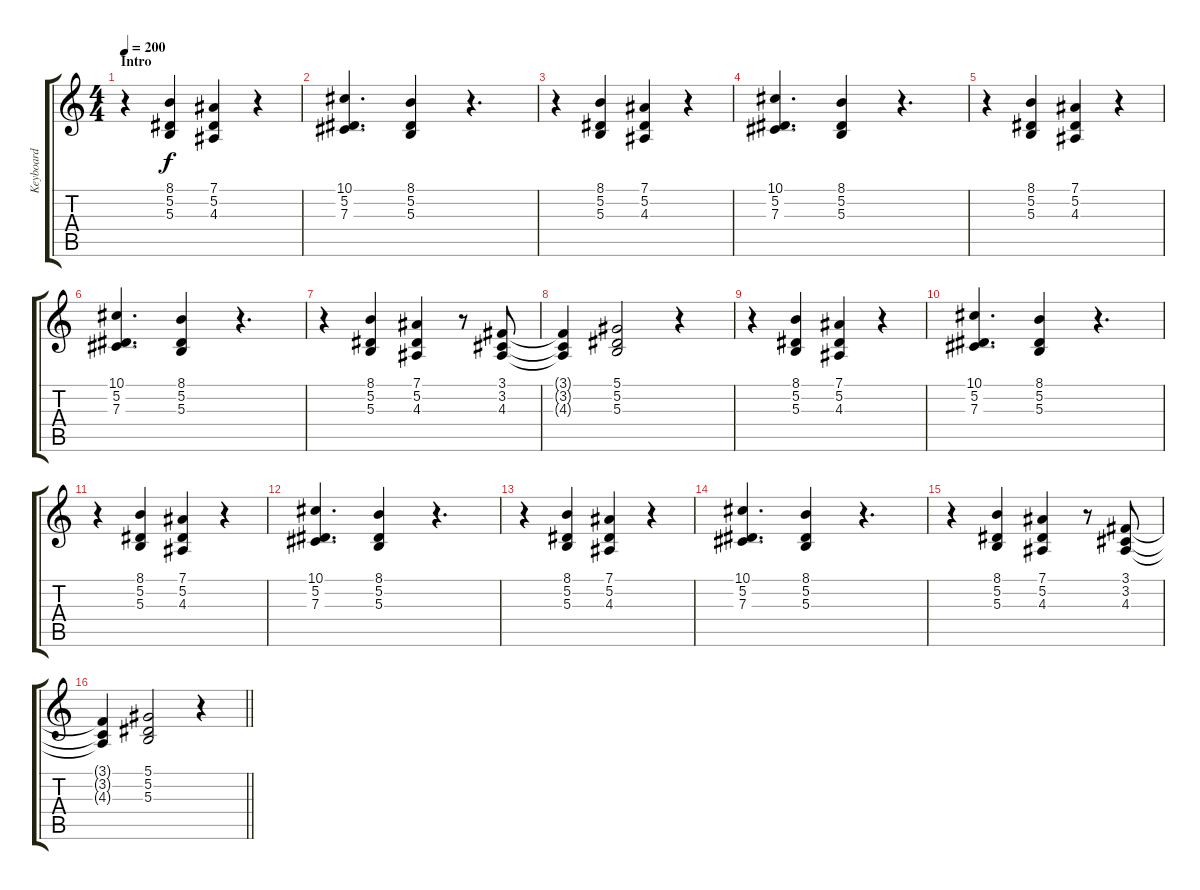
\track ("Keyboard" "Keyboard") {instrument harpsichord}
\staff {score tabs}
\tuning (Eb4 Bb3 Gb3 Db3 Ab2 Eb2) {hide}
\ts (4 4)
\section ("" "Intro")
\tempo 200
\clef g2
\ks c
r.4{dy f instrument harpsichord} (8.1 5.2 5.3).4 (7.1 5.2 4.3).4 r.4 |
(10.1 5.2 7.3).4{d} (8.1 5.2 5.3).4 r.4{d} |
r.4 (8.1 5.2 5.3).4 (7.1 5.2 4.3).4 r.4 |
(10.1 5.2 7.3).4{d} (8.1 5.2 5.3).4 r.4{d} |
r.4 (8.1 5.2 5.3).4 (7.1 5.2 4.3).4 r.4 |
(10.1 5.2 7.3).4{d} (8.1 5.2 5.3).4 r.4{d} |
r.4 (8.1 5.2 5.3).4 (7.1 5.2 4.3).4 r.8 (3.1 3.2 4.3).8 |
(3.1{t} 3.2{t} 4.3{t}).4 (5.1 5.2 5.3).2 r.4 |
r.4 (8.1 5.2 5.3).4 (7.1 5.2 4.3).4 r.4 |
(10.1 5.2 7.3).4{d} (8.1 5.2 5.3).4 r.4{d} |
r.4 (8.1 5.2 5.3).4 (7.1 5.2 4.3).4 r.4 |
(10.1 5.2 7.3).4{d} (8.1 5.2 5.3).4 r.4{d} |
r.4 (8.1 5.2 5.3).4 (7.1 5.2 4.3).4 r.4 |
(10.1 5.2 7.3).4{d} (8.1 5.2 5.3).4 r.4{d} |
r.4 (8.1 5.2 5.3).4 (7.1 5.2 4.3).4 r.8 (3.1 3.2 4.3).8 |
\barLineRight lightlight
(3.1{t} 3.2{t} 4.3{t}).4 (5.1 5.2 5.3).2 r.4
